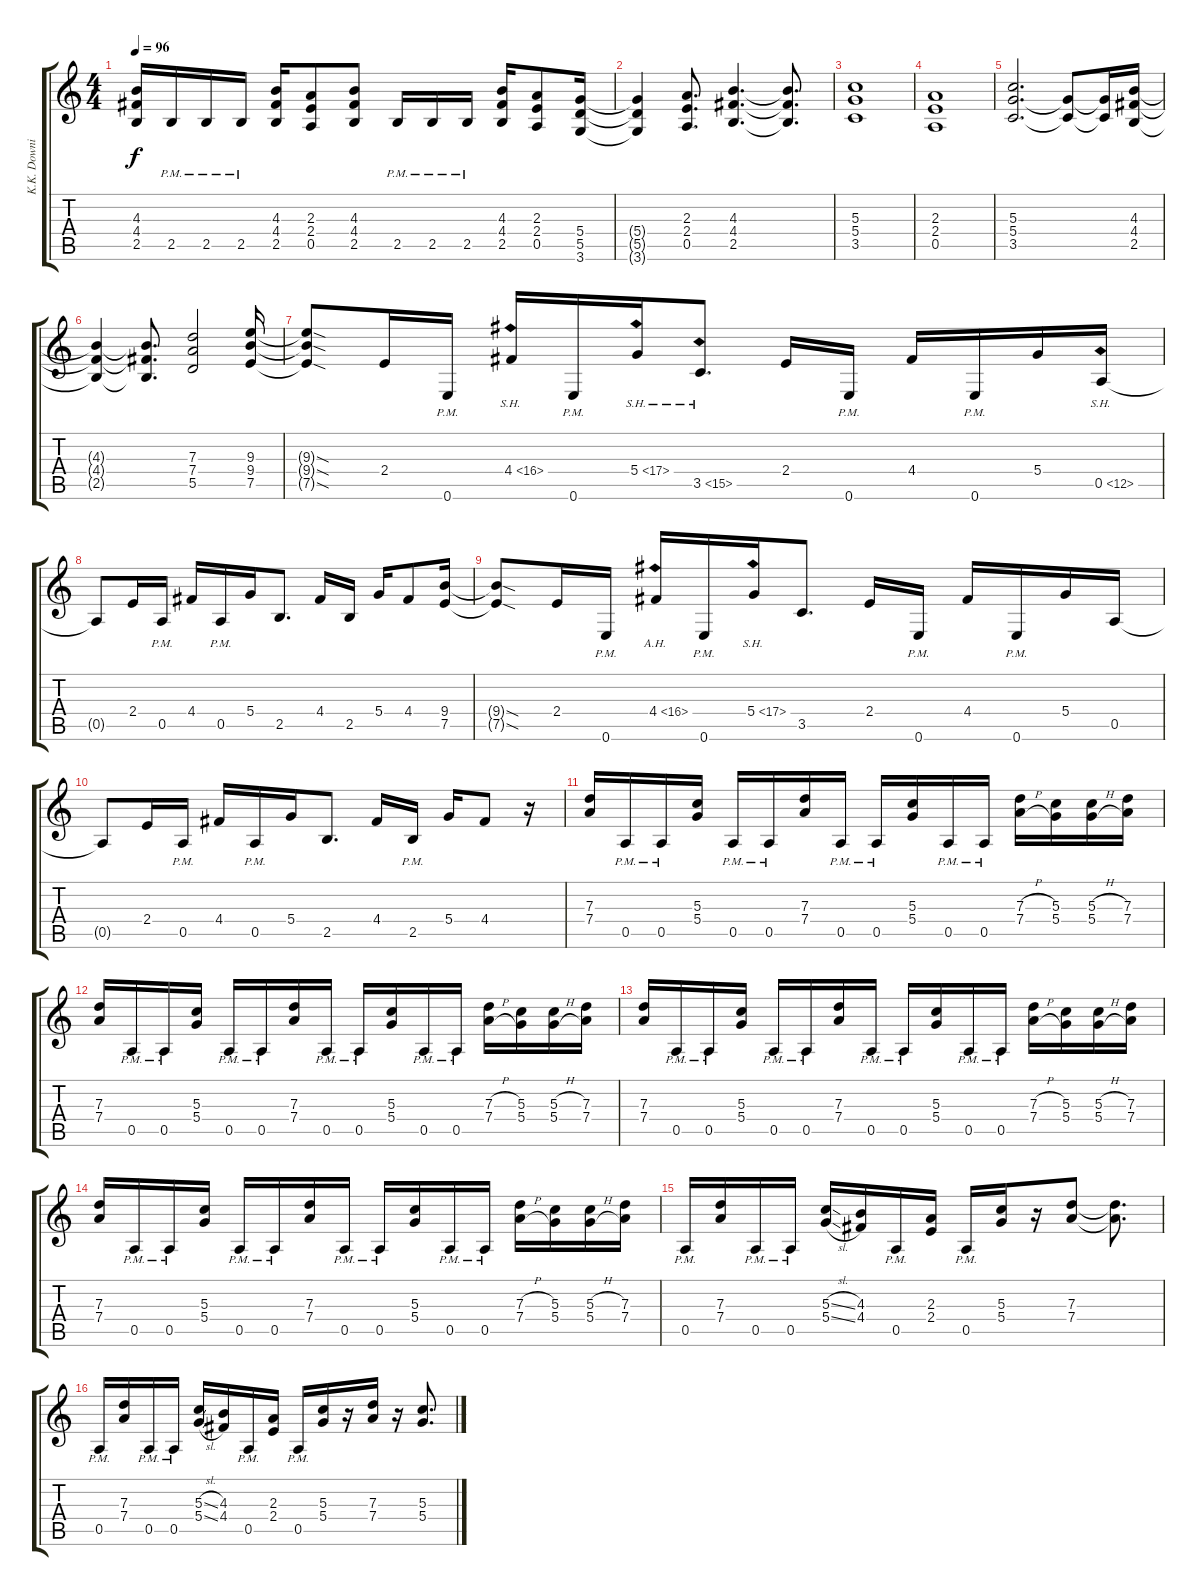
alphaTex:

\track ("K.K. Downing" "K.K. Downi") {instrument distortionguitar}
\staff {score tabs}
\tuning (E4 B3 G3 D3 A2 E2) {hide}
\ts (4 4)
\tempo 96
\clef g2
\ks c
(4.3{t} 4.4{t} 2.5{t}).16{dy f} 2.5{pm}.16 2.5{pm}.16 2.5{pm}.16 (4.3 4.4 2.5).16 (2.3 2.4 0.5).8 (4.3 4.4 2.5).8 2.5{pm}.16 2.5{pm}.16 2.5{pm}.16 (4.3 4.4 2.5).16 (2.3 2.4 0.5).8 (5.4 5.5 3.6).16 |
(5.4{t} 5.5{t} 3.6{t}).4 (2.3 2.4 0.5).8{d} (4.3 4.4 2.5).4{d} (4.3{t} 4.4{t} 2.5{t}).8{d} |
(5.3 5.4 3.5).1 |
(2.3 2.4 0.5).1 |
(5.3 5.4 3.5).2{d} (5.4{t} 3.5{t}).8 (5.4{t} 3.5{t}).16 (4.3 4.4 2.5).16 |
(4.3{t} 4.4{t} 2.5{t}).4 (4.3{t} 4.4{t} 2.5{t}).8{d} (7.3 7.4 5.5).2 (9.3 9.4 7.5).16 |
(9.3{sod t} 9.4{sod t} 7.5{sod t}).8 2.4.16 0.6{pm}.16 4.4{sh 12}.16 0.6{pm}.16 5.4{sh 12}.16 3.5{sh 12}.8{d} 2.4.16 0.6{pm}.16 4.4.16 0.6{pm}.16 5.4.16 0.5{sh 12}.16 |
0.5{t}.8 2.4.16 0.5{pm}.16 4.4.16 0.5{pm}.16 5.4.16 2.5.8{d} 4.4.16 2.5.16 5.4.16 4.4.8 (9.4 7.5).16 |
(9.4{sod t} 7.5{sod t}).8 2.4.16 0.6{pm}.16 4.4{ah 12}.16 0.6{pm}.16 5.4{sh 12}.16 3.5.8{d} 2.4.16 0.6{pm}.16 4.4.16 0.6{pm}.16 5.4.16 0.5.16 |
0.5{t}.8 2.4.16 0.5{pm}.16 4.4.16 0.5{pm}.16 5.4.16 2.5.8{d} 4.4.16 2.5{pm}.16 5.4.16 4.4.8 r.16 |
(7.3 7.4).16 0.5{pm}.16 0.5{pm}.16 (5.3 5.4).16 0.5{pm}.16 0.5{pm}.16 (7.3 7.4).16 0.5{pm}.16 0.5{pm}.16 (5.3 5.4).16 0.5{pm}.16 0.5{pm}.16 (7.3{h} 7.4{h}).16 (5.3 5.4).16 (5.3{h} 5.4{h}).16 (7.3 7.4).16 |
(7.3 7.4).16 0.5{pm}.16 0.5{pm}.16 (5.3 5.4).16 0.5{pm}.16 0.5{pm}.16 (7.3 7.4).16 0.5{pm}.16 0.5{pm}.16 (5.3 5.4).16 0.5{pm}.16 0.5{pm}.16 (7.3{h} 7.4{h}).16 (5.3 5.4).16 (5.3{h} 5.4{h}).16 (7.3 7.4).16 |
(7.3 7.4).16 0.5{pm}.16 0.5{pm}.16 (5.3 5.4).16 0.5{pm}.16 0.5{pm}.16 (7.3 7.4).16 0.5{pm}.16 0.5{pm}.16 (5.3 5.4).16 0.5{pm}.16 0.5{pm}.16 (7.3{h} 7.4{h}).16 (5.3 5.4).16 (5.3{h} 5.4{h}).16 (7.3 7.4).16 |
(7.3 7.4).16 0.5{pm}.16 0.5{pm}.16 (5.3 5.4).16 0.5{pm}.16 0.5{pm}.16 (7.3 7.4).16 0.5{pm}.16 0.5{pm}.16 (5.3 5.4).16 0.5{pm}.16 0.5{pm}.16 (7.3{h} 7.4{h}).16 (5.3 5.4).16 (5.3{h} 5.4{h}).16 (7.3 7.4).16 |
0.5{pm}.16 (7.3 7.4).16 0.5{pm}.16 0.5{pm}.16 (5.3{sl} 5.4{sl}).16 (4.3 4.4).16 0.5{pm}.16 (2.3 2.4).16 0.5{pm}.16 (5.3 5.4).16 r.16 (7.3 7.4).8 (7.3{t} 7.4{t}).8{d} |
0.5{pm}.16 (7.3 7.4).16 0.5{pm}.16 0.5{pm}.16 (5.3{sl} 5.4{sl}).16 (4.3 4.4).16 0.5{pm}.16 (2.3 2.4).16 0.5{pm}.16 (5.3 5.4).16 r.16 (7.3 7.4).16 r.16 (5.3 5.4).8{d}
